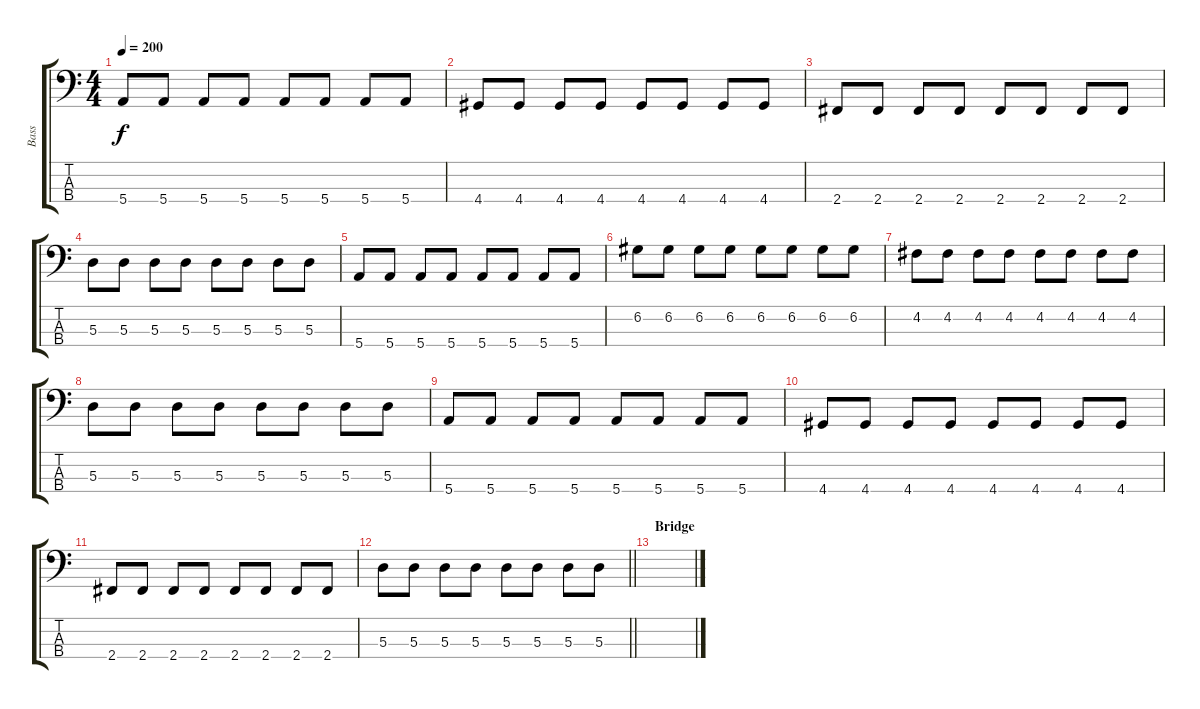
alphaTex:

\track ("Bass" "Bass") {instrument electricbasspick}
\staff {score tabs}
\tuning (G2 D2 A1 E1) {hide}
\ts (4 4)
\tempo 200
\clef f4
\ks c
5.4.8{dy f} 5.4.8 5.4.8 5.4.8 5.4.8 5.4.8 5.4.8 5.4.8 |
4.4.8 4.4.8 4.4.8 4.4.8 4.4.8 4.4.8 4.4.8 4.4.8 |
2.4.8 2.4.8 2.4.8 2.4.8 2.4.8 2.4.8 2.4.8 2.4.8 |
5.3.8 5.3.8 5.3.8 5.3.8 5.3.8 5.3.8 5.3.8 5.3.8 |
5.4.8 5.4.8 5.4.8 5.4.8 5.4.8 5.4.8 5.4.8 5.4.8 |
6.2.8 6.2.8 6.2.8 6.2.8 6.2.8 6.2.8 6.2.8 6.2.8 |
4.2.8 4.2.8 4.2.8 4.2.8 4.2.8 4.2.8 4.2.8 4.2.8 |
5.3.8 5.3.8 5.3.8 5.3.8 5.3.8 5.3.8 5.3.8 5.3.8 |
5.4.8 5.4.8 5.4.8 5.4.8 5.4.8 5.4.8 5.4.8 5.4.8 |
4.4.8 4.4.8 4.4.8 4.4.8 4.4.8 4.4.8 4.4.8 4.4.8 |
2.4.8 2.4.8 2.4.8 2.4.8 2.4.8 2.4.8 2.4.8 2.4.8 |
\barLineRight lightlight
5.3.8 5.3.8 5.3.8 5.3.8 5.3.8 5.3.8 5.3.8 5.3.8 |
\section ("" "Bridge")
